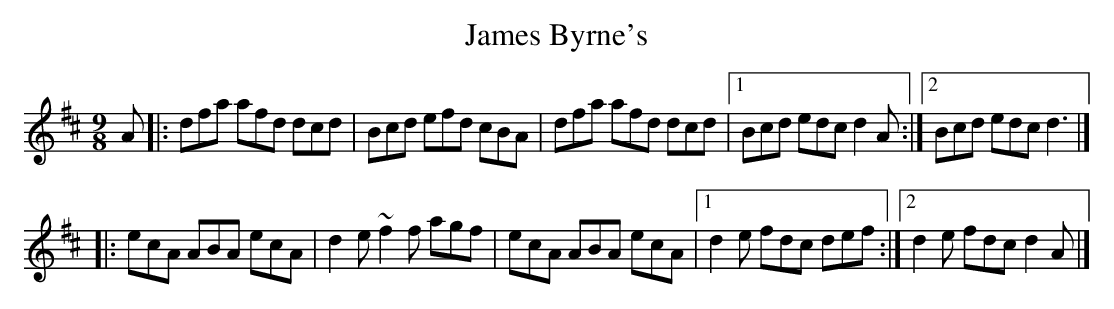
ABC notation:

X:1
T:James Byrne's
M:9/8
L:1/8
K:D
A|:dfa afd dcd|Bcd efd cBA|dfa afd dcd|1 Bcd edc d2A:|2 Bcd edc d3|]
|:ecA ABA ecA|d2e ~f2f agf|ecA ABA ecA|1 d2e fdc def:|2 d2e fdc d2A|]
